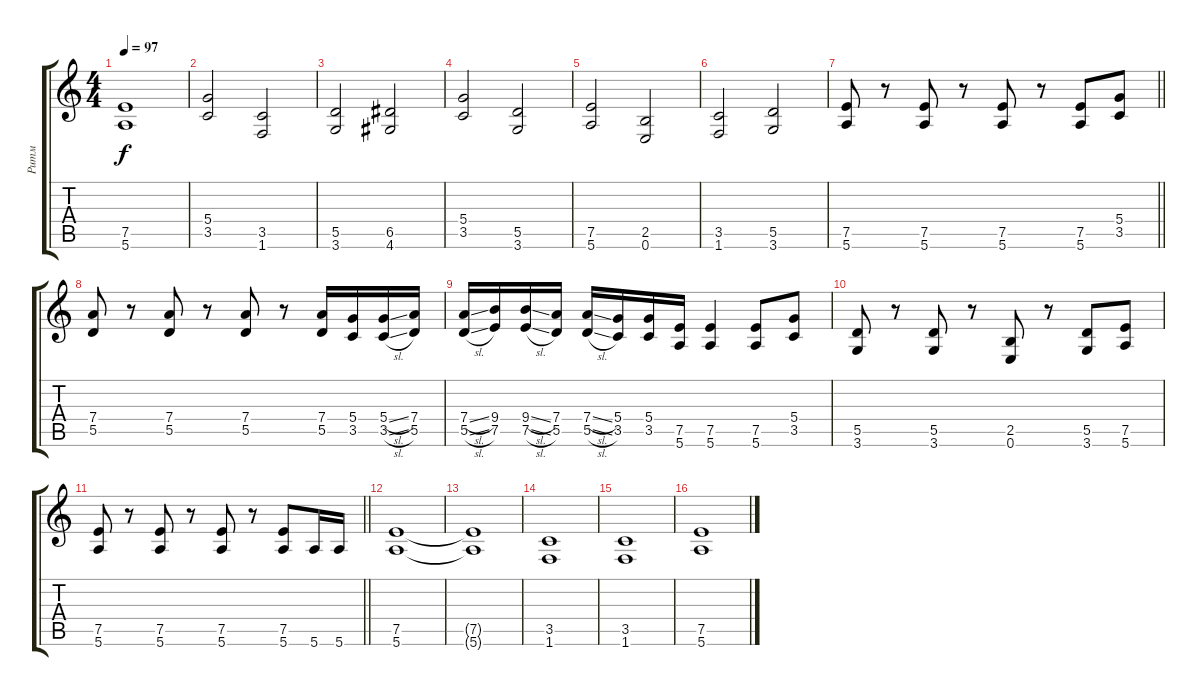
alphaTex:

\track ("Ритм" "Ритм") {instrument distortionguitar}
\staff {score tabs}
\tuning (E4 B3 G3 D3 A2 E2) {hide}
\ts (4 4)
\tempo 97
\clef g2
\ks c
(7.5 5.6).1{dy f} |
(5.4 3.5).2 (3.5 1.6).2 |
(5.5 3.6).2 (6.5 4.6).2 |
(5.4 3.5).2 (5.5 3.6).2 |
(7.5 5.6).2 (2.5 0.6).2 |
(3.5 1.6).2 (5.5 3.6).2 |
\barLineRight lightlight
(7.5 5.6).8 r.8 (7.5 5.6).8 r.8 (7.5 5.6).8 r.8 (7.5 5.6).8 (5.4 3.5).8 |
(7.4 5.5).8 r.8 (7.4 5.5).8 r.8 (7.4 5.5).8 r.8 (7.4 5.5).16 (5.4 3.5).16 (5.4{sl} 3.5{sl}).16 (7.4 5.5).16 |
(7.4{sl} 5.5{sl}).16 (9.4 7.5).16 (9.4{sl} 7.5{sl}).16 (7.4 5.5).16 (7.4{sl} 5.5{sl}).16 (5.4 3.5).16 (5.4 3.5).16 (7.5 5.6).16 (7.5 5.6).4 (7.5 5.6).8 (5.4 3.5).8 |
(5.5 3.6).8 r.8 (5.5 3.6).8 r.8 (2.5 0.6).8 r.8 (5.5 3.6).8 (7.5 5.6).8 |
\barLineRight lightlight
(7.5 5.6).8 r.8 (7.5 5.6).8 r.8 (7.5 5.6).8 r.8 (7.5 5.6).8 5.6.16 5.6.16 |
(7.5 5.6).1 |
(7.5{t} 5.6{t}).1 |
(3.5 1.6).1 |
(3.5 1.6).1 |
(7.5 5.6).1
